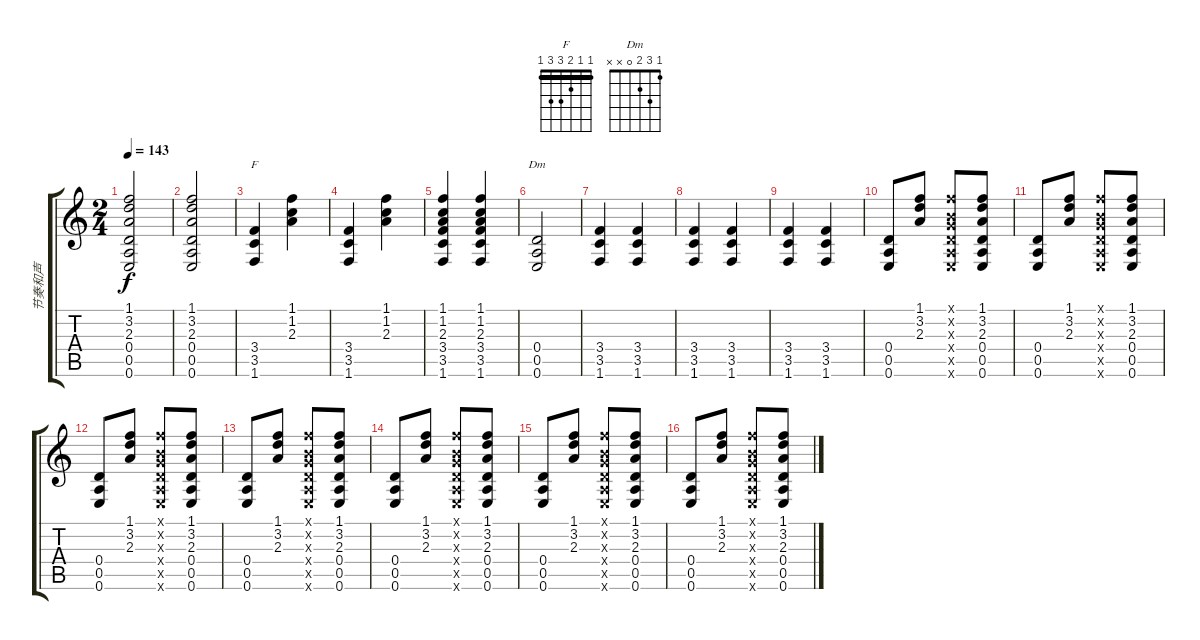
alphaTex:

\track ("节奏和声" "节奏和声") {instrument electricbasspick}
\staff {score tabs}
\tuning (E4 B3 G3 D3 A2 E2) {hide}
\chord ("F" 1 1 2 3 3 1) {barre 1}
\chord ("Dm" 1 3 2 0 x x)
\ts (2 4)
\tempo 143
\clef g2
\ks c
(1.1 3.2 2.3 0.4 0.5 0.6).2{dy f} |
(1.1 3.2 2.3 0.4 0.5 0.6).2 |
(3.4 3.5 1.6).4{ch "F"} (1.1 1.2 2.3).4 |
(3.4 3.5 1.6).4 (1.1 1.2 2.3).4 |
(1.1 1.2 2.3 3.4 3.5 1.6).4 (1.1 1.2 2.3 3.4 3.5 1.6).4 |
(0.4 0.5 0.6).2{ch "Dm"} |
(3.4 3.5 1.6).4 (3.4 3.5 1.6).4 |
(3.4 3.5 1.6).4 (3.4 3.5 1.6).4 |
(3.4 3.5 1.6).4 (3.4 3.5 1.6).4 |
(0.4 0.5 0.6).8 (1.1 3.2 2.3).8 (1.1{x} 0.2{x} 0.3{x} 0.4{x} 0.5{x} 0.6{x}).8 (1.1 3.2 2.3 0.4 0.5 0.6).8 |
(0.4 0.5 0.6).8 (1.1 3.2 2.3).8 (1.1{x} 0.2{x} 0.3{x} 0.4{x} 0.5{x} 0.6{x}).8 (1.1 3.2 2.3 0.4 0.5 0.6).8 |
(0.4 0.5 0.6).8 (1.1 3.2 2.3).8 (1.1{x} 0.2{x} 0.3{x} 0.4{x} 0.5{x} 0.6{x}).8 (1.1 3.2 2.3 0.4 0.5 0.6).8 |
(0.4 0.5 0.6).8 (1.1 3.2 2.3).8 (1.1{x} 0.2{x} 0.3{x} 0.4{x} 0.5{x} 0.6{x}).8 (1.1 3.2 2.3 0.4 0.5 0.6).8 |
(0.4 0.5 0.6).8 (1.1 3.2 2.3).8 (1.1{x} 0.2{x} 0.3{x} 0.4{x} 0.5{x} 0.6{x}).8 (1.1 3.2 2.3 0.4 0.5 0.6).8 |
(0.4 0.5 0.6).8 (1.1 3.2 2.3).8 (1.1{x} 0.2{x} 0.3{x} 0.4{x} 0.5{x} 0.6{x}).8 (1.1 3.2 2.3 0.4 0.5 0.6).8 |
(0.4 0.5 0.6).8 (1.1 3.2 2.3).8 (1.1{x} 0.2{x} 0.3{x} 0.4{x} 0.5{x} 0.6{x}).8 (1.1 3.2 2.3 0.4 0.5 0.6).8
